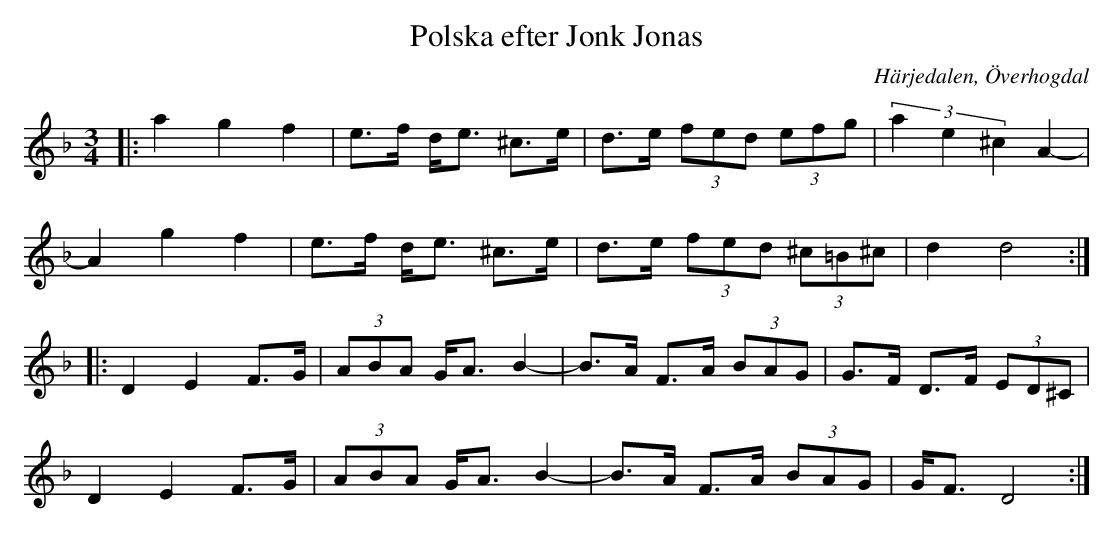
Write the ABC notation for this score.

X:1
T:Polska efter Jonk Jonas
O:Härjedalen, Överhogdal
M:3/4
L:1/8
K:Dm
|:a2 g2 f2 | e>f d<e ^c>e | d>e (3fed (3efg | (3a2e2^c2 A2- |
A2 g2 f2 | e>f d<e ^c>e | d>e (3fed (3^c=B^c | d2 d4 :|
|: D2 E2 F>G | (3ABA G<A B2- | B>A F>A (3BAG | G>F D>F (3ED^C |
D2 E2 F>G | (3ABA G<A B2- | B>A F>A (3BAG | G<F D4 :|
